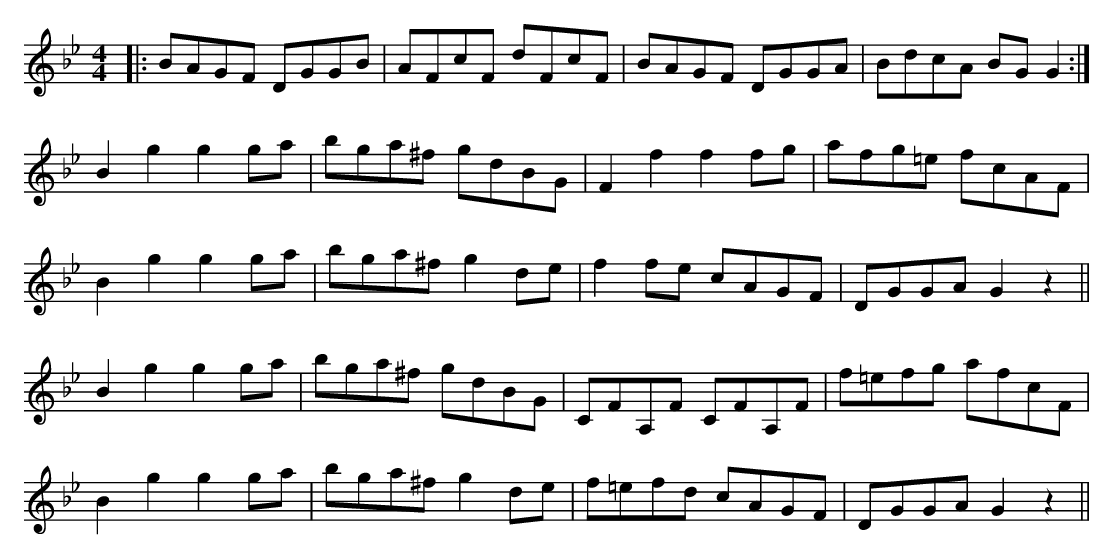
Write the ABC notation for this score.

X:1
M:4/4
K:Gmin
|:BAGF DGGB|AFcF dFcF|BAGF DGGA|BdcA BGG2:|
B2g2g2 ga|bga^f gdBG|F2f2f2 fg|afg=e fcAF|
B2g2g2 ga|bga^f g2de|f2fe cAGF|DGGA G2z2||
B2g2g2 ga|bga^f gdBG|CFA,F CFA,F|f=efg afcF|
B2g2g2 ga|bga^f g2de|f=efd cAGF|DGGA G2z2||
